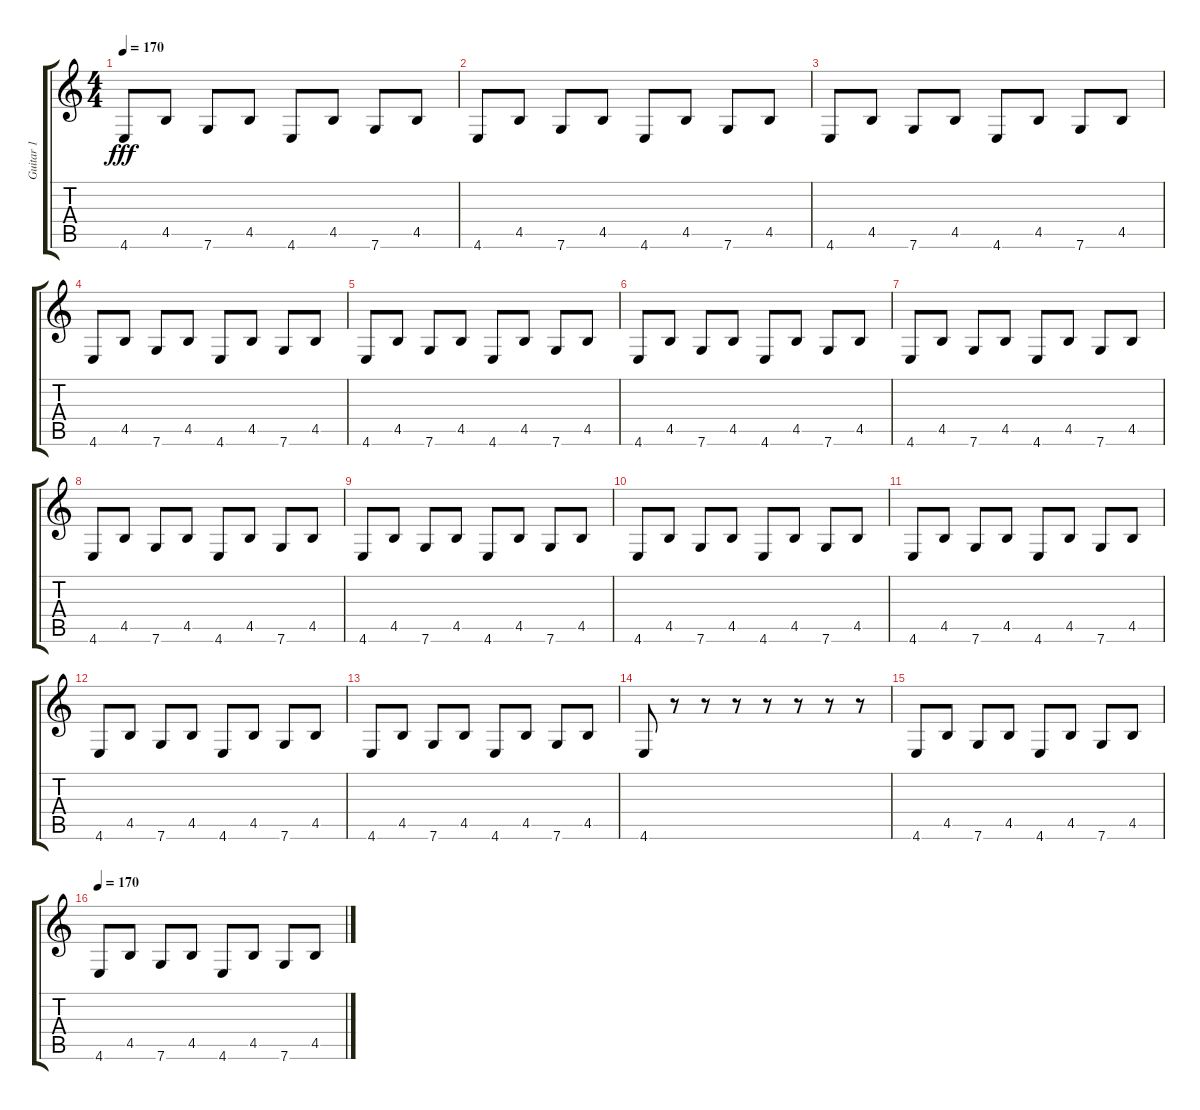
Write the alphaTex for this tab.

\track ("Guitar 1" "Guitar 1") {instrument acousticguitarsteel}
\staff {score tabs}
\tuning (E4 C4 G3 C3 G2 C2) {hide}
\ts (4 4)
\tempo 170
\clef g2
\ks c
4.6.8{dy fff} 4.5.8 7.6.8 4.5.8 4.6.8 4.5.8 7.6.8 4.5.8 |
4.6.8 4.5.8 7.6.8 4.5.8 4.6.8 4.5.8 7.6.8 4.5.8 |
4.6.8 4.5.8 7.6.8 4.5.8 4.6.8 4.5.8 7.6.8 4.5.8 |
4.6.8 4.5.8 7.6.8 4.5.8 4.6.8 4.5.8 7.6.8 4.5.8 |
4.6.8 4.5.8 7.6.8 4.5.8 4.6.8 4.5.8 7.6.8 4.5.8 |
4.6.8 4.5.8 7.6.8 4.5.8 4.6.8 4.5.8 7.6.8 4.5.8 |
4.6.8 4.5.8 7.6.8 4.5.8 4.6.8 4.5.8 7.6.8 4.5.8 |
4.6.8 4.5.8 7.6.8 4.5.8 4.6.8 4.5.8 7.6.8 4.5.8 |
4.6.8 4.5.8 7.6.8 4.5.8 4.6.8 4.5.8 7.6.8 4.5.8 |
4.6.8 4.5.8 7.6.8 4.5.8 4.6.8 4.5.8 7.6.8 4.5.8 |
4.6.8 4.5.8 7.6.8 4.5.8 4.6.8 4.5.8 7.6.8 4.5.8 |
4.6.8 4.5.8 7.6.8 4.5.8 4.6.8 4.5.8 7.6.8 4.5.8 |
4.6.8 4.5.8 7.6.8 4.5.8 4.6.8 4.5.8 7.6.8 4.5.8 |
4.6.8 r.8 r.8 r.8 r.8 r.8 r.8 r.8 |
4.6.8 4.5.8 7.6.8 4.5.8 4.6.8 4.5.8 7.6.8 4.5.8 |
\tempo 170
4.6.8 4.5.8 7.6.8 4.5.8 4.6.8 4.5.8 7.6.8 4.5.8
